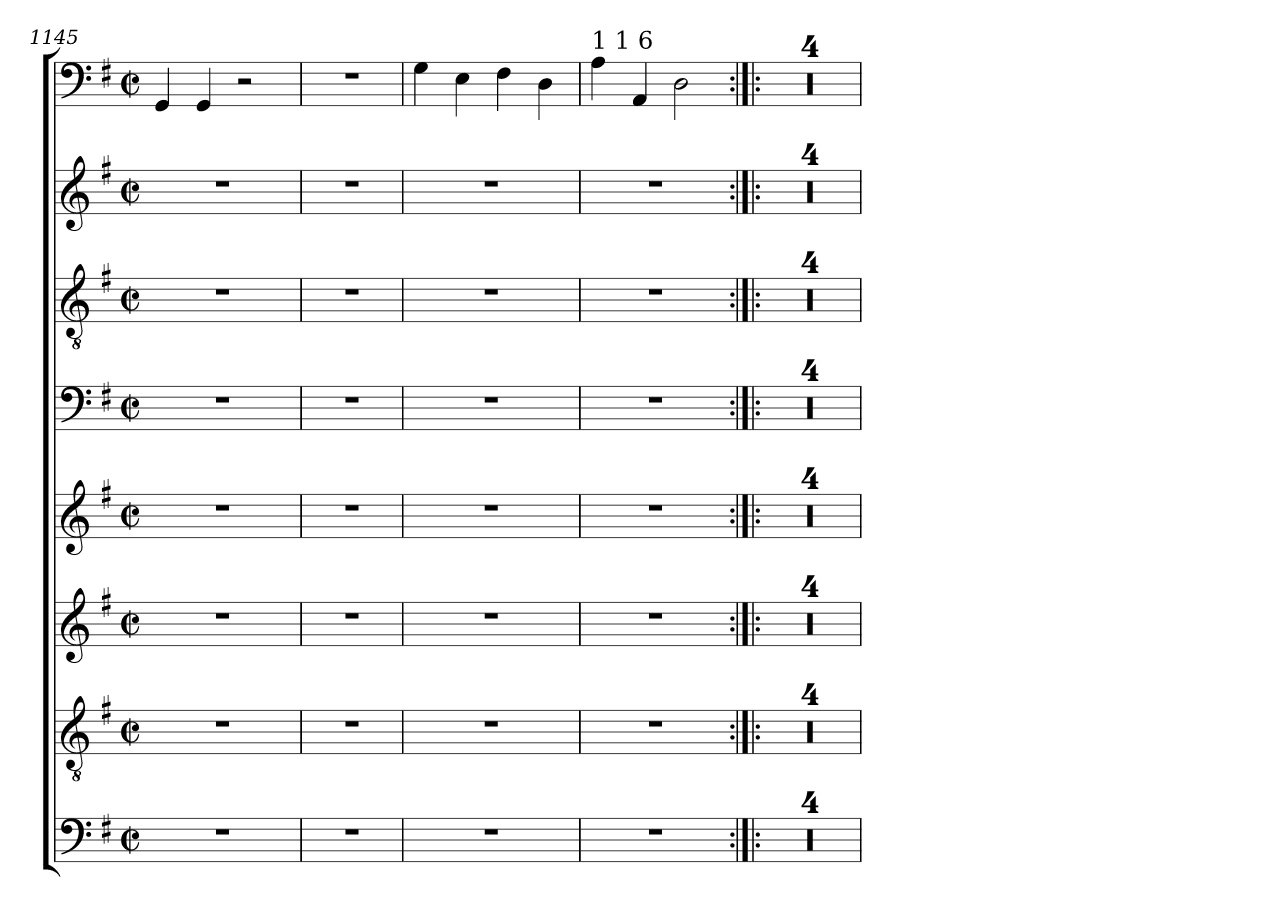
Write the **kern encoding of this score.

**kern	**kern	**kern	**kern	**kern	**kern	**kern	**kern
*part8	*part7	*part6	*part5	*part4	*part3	*part2	*part1
*staff8	*staff7	*staff6	*staff5	*staff4	*staff3	*staff2	*staff1
*clefF4	*clefGv2	*clefG2	*clefG2	*clefF4	*clefGv2	*clefG2	*clefF4
*k[f#]	*k[f#]	*k[f#]	*k[f#]	*k[f#]	*k[f#]	*k[f#]	*k[f#]
*G:	*G:	*G:	*G:	*G:	*G:	*G:	*G:
*M2/2	*M2/2	*M2/2	*M2/2	*M2/2	*M2/2	*M2/2	*M2/2
*met(c|)	*met(c|)	*met(c|)	*met(c|)	*met(c|)	*met(c|)	*met(c|)	*met(c|)
=1145	=1145	=1145	=1145	=1145	=1145	=1145	=1145
1r	1r	1r	1r	1r	1r	1r	4GG/
.	.	.	.	.	.	.	4GG/
.	.	.	.	.	.	.	2r
=1146	=1146	=1146	=1146	=1146	=1146	=1146	=1146
1r	1r	1r	1r	1r	1r	1r	1r
=1147	=1147	=1147	=1147	=1147	=1147	=1147	=1147
1r	1r	1r	1r	1r	1r	1r	4G\
.	.	.	.	.	.	.	4E\
.	.	.	.	.	.	.	4F#\
.	.	.	.	.	.	.	4D\
!!LO:LB:g=z
=1148	=1148	=1148	=1148	=1148	=1148	=1148	=1148
!	!	!	!	!	!	!	!LO:TX:a:t=1 1 6
1r	1r	1r	1r	1r	1r	1r	4A\
.	.	.	.	.	.	.	4AA/
.	.	.	.	.	.	.	2D\
=1149:|!|:	=1149:|!|:	=1149:|!|:	=1149:|!|:	=1149:|!|:	=1149:|!|:	=1149:|!|:	=1149:|!|:
1r	1r	1r	1r	1r	1r	1r	1r
=1150	=1150	=1150	=1150	=1150	=1150	=1150	=1150
1r	1r	1r	1r	1r	1r	1r	1r
=1151	=1151	=1151	=1151	=1151	=1151	=1151	=1151
1r	1r	1r	1r	1r	1r	1r	1r
=1152	=1152	=1152	=1152	=1152	=1152	=1152	=1152
1r	1r	1r	1r	1r	1r	1r	1r
=	=	=	=	=	=	=	=
*-	*-	*-	*-	*-	*-	*-	*-
